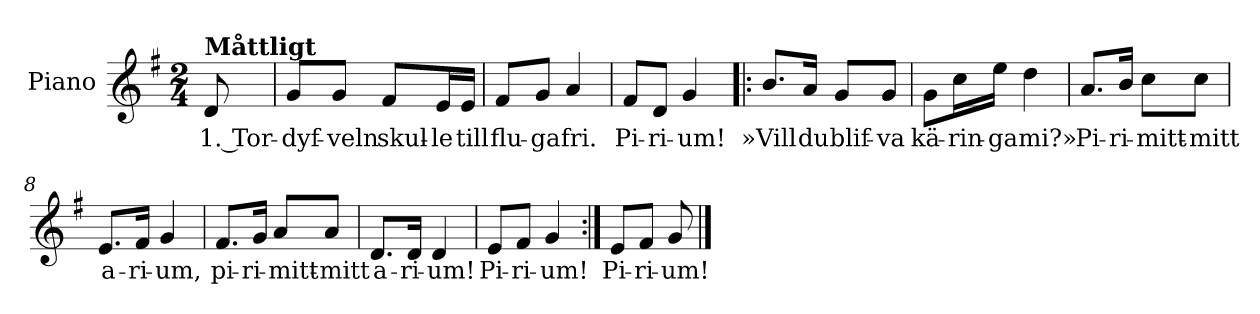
**kern	**text
*part1	*part1
*staff1	*staff1
*I"Piano	*
*I'Pno.	*
*clefG2	*
*k[f#]	*
*M2/4	*
=1	=1
!LO:TX:a:B:t=Måttligt	!
!	!LO:LY:b
8d/	1. Tor-
=2	=2
!	!LO:LY:b
8g/L	-dyf-
!	!LO:LY:b
8g/J	-veln
!	!LO:LY:b
8f#/L	skul-
!	!LO:LY:b
16e/L	-le
!	!LO:LY:b
16e/JJ	till
=3	=3
!	!LO:LY:b
8f#/L	flu-
!	!LO:LY:b
8g/J	-ga
!	!LO:LY:b
4a/	fri.
=4	=4
!	!LO:LY:b
8f#/L	Pi-
!	!LO:LY:b
8d/J	-ri-
!	!LO:LY:b
4g/	-um!
!!LO:LB:g=z
=5!|:	=5!|:
!	!LO:LY:b
8.b/L	»Vill
!	!LO:LY:b
16a/Jk	du
!	!LO:LY:b
8g/L	blif-
!	!LO:LY:b
8g/J	-va
=6	=6
!	!LO:LY:b
8g\L	kä-
!	!LO:LY:b
16cc\L	-rin-
!	!LO:LY:b
16ee\JJ	-ga
!	!LO:LY:b
4dd\	mi?»
=7	=7
!	!LO:LY:b
8.a/L	Pi-
!	!LO:LY:b
16b/Jk	-ri-
!	!LO:LY:b
8cc\L	-mitt-
!	!LO:LY:b
8cc\J	-mitt
=8	=8
!	!LO:LY:b
8.e/L	a-
!	!LO:LY:b
16f#/Jk	-ri-
!	!LO:LY:b
4g/	-um,
!!LO:LB:g=z
=9	=9
!	!LO:LY:b
8.f#/L	pi-
!	!LO:LY:b
16g/Jk	-ri-
!	!LO:LY:b
8a/L	-mitt-
!	!LO:LY:b
8a/J	-mitt
=10	=10
!	!LO:LY:b
8.d/L	a-
!	!LO:LY:b
16d/Jk	-ri-
!	!LO:LY:b
4d/	-um!
=11	=11
!	!LO:LY:b
8e/L	Pi-
!	!LO:LY:b
8f#/J	-ri-
!	!LO:LY:b
4g/	-um!
=12:|!	=12:|!
!	!LO:LY:b
8e/L	Pi-
!	!LO:LY:b
8f#/J	-ri-
!	!LO:LY:b
8g/	-um!
==	==
*-	*-
